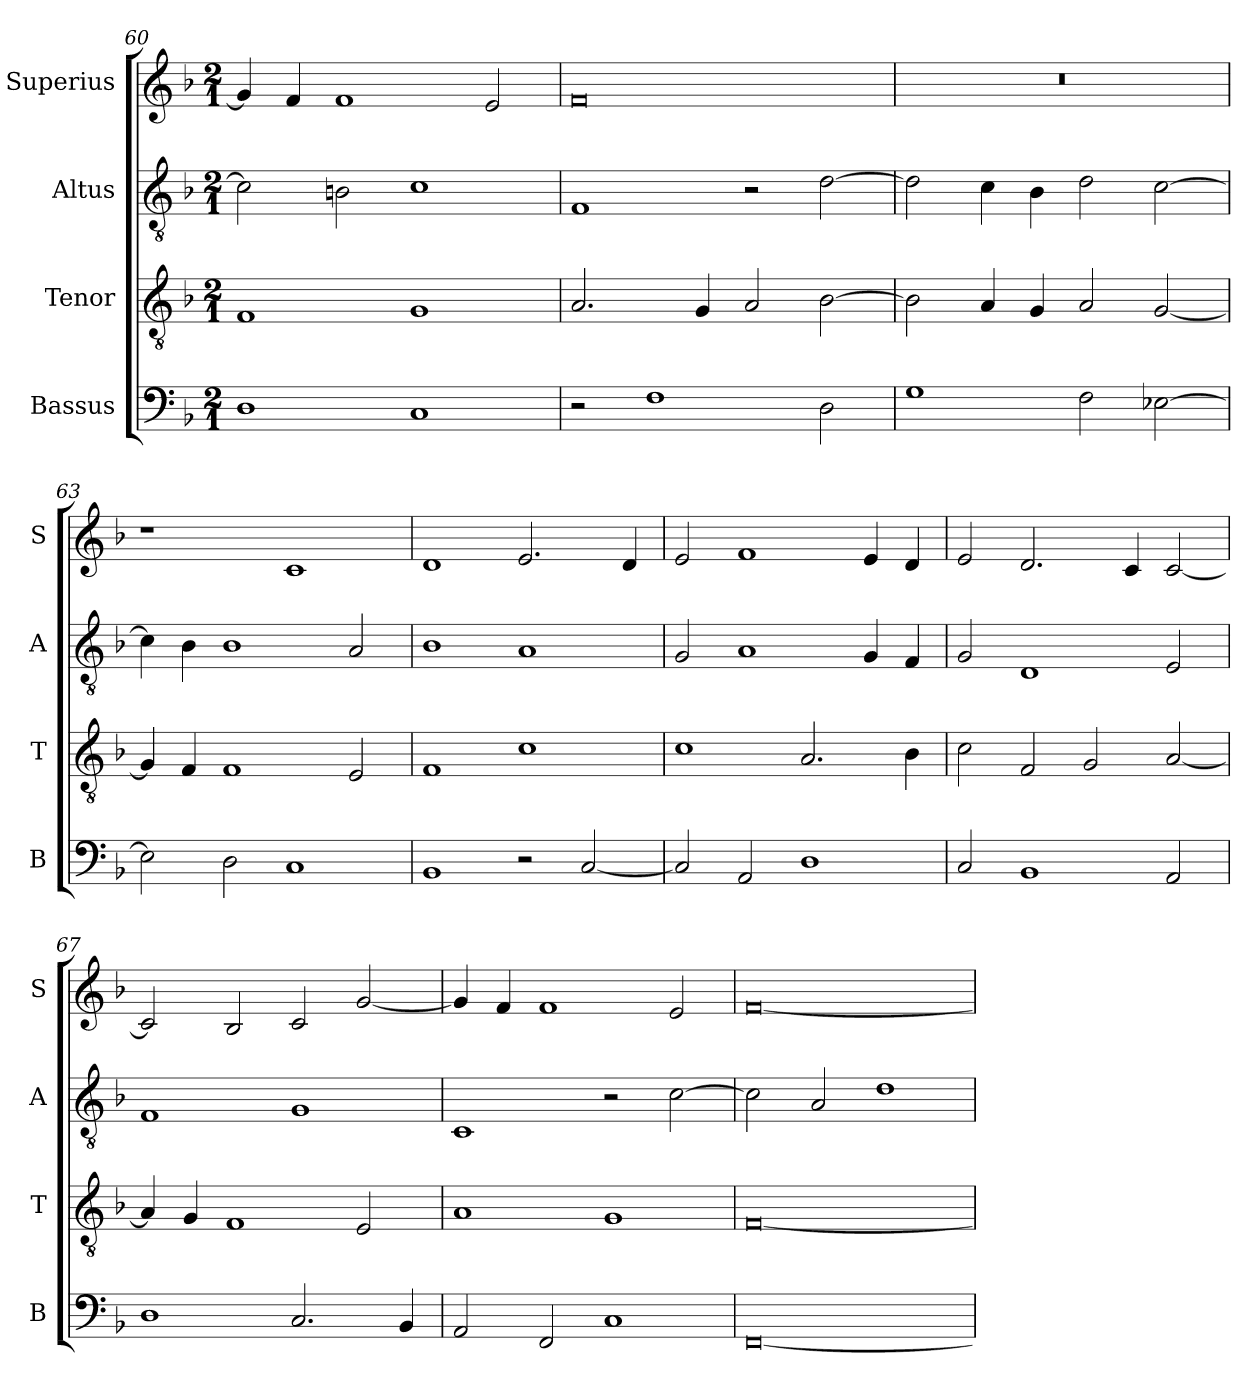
**kern	**kern	**kern	**kern
*part4	*part3	*part2	*part1
*staff4	*staff3	*staff2	*staff1
*I"Bassus	*I"Tenor	*I"Altus	*I"Superius
*I'B	*I'T	*I'A	*I'S
*clefF4	*clefGv2	*clefGv2	*clefG2
*k[b-]	*k[b-]	*k[b-]	*k[b-]
*F:	*F:	*F:	*F:
*M2/1	*M2/1	*M2/1	*M2/1
=60	=60	=60	=60
1D	1F	2c]	4g]
.	.	.	4f
.	.	2Bn	1f
1C	1G	1c	.
.	.	.	2e
=61	=61	=61	=61
2r	2.A	1F	0f
1F	.	.	.
.	4G	.	.
.	2A	2r	.
2D	[2B-	[2d	.
=62	=62	=62	=62
1G	2B-]	2d]	0r
.	4A	4c	.
.	4G	4B-	.
2F	2A	2d	.
[2E-X	[2G	[2c	.
=63	=63	=63	=63
2E-]	4G]	4c]	1r
.	4F	4B-	.
2D	1F	1B-	.
1C	.	.	1c
.	2E	2A	.
=64	=64	=64	=64
1BB-	1F	1B-	1d
2r	1c	1A	2.e
[2C	.	.	.
.	.	.	4d
=65	=65	=65	=65
2C]	1c	2G	2e
2AA	.	1A	1f
1D	2.A	.	.
.	.	4G	4e
.	4B-	4F	4d
=66	=66	=66	=66
2C	2c	2G	2e
1BB-	2F	1D	2.d
.	2G	.	.
.	.	.	4c
2AA	[2A	2E	[2c
=67	=67	=67	=67
1D	4A]	1F	2c]
.	4G	.	.
.	1F	.	2B-
2.C	.	1G	2c
.	2E	.	[2g
4BB-	.	.	.
=68	=68	=68	=68
2AA	1A	1C	4g]
.	.	.	4f
2FF	.	.	1f
1C	1G	2r	.
.	.	[2c	2e
=69	=69	=69	=69
[0FF	[0F	2c]	[0f
.	.	2A	.
.	.	1d	.
=	=	=	=
*-	*-	*-	*-
